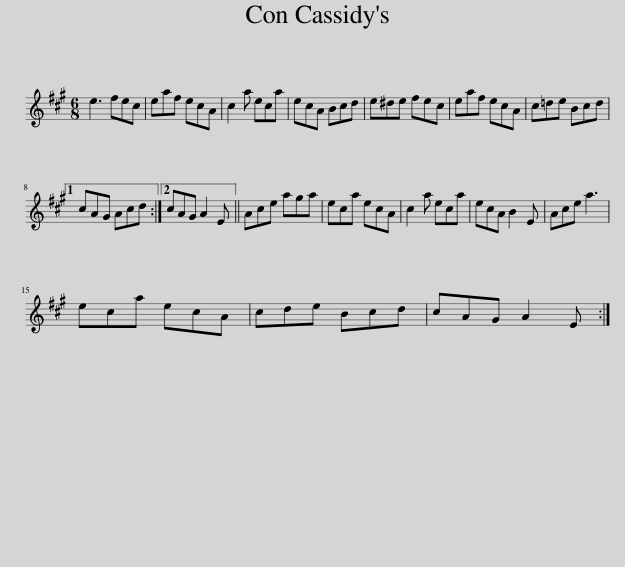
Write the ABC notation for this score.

X:1
L:1/8
M:6/8
I:linebreak $
K:A
V:1 treble
V:1
 e3 fec | eaf ecA | c2 a eca | ecA Bcd | e^de fec | %5
 eaf ecA | c=de Bcd |1$ cAG Acd :|2 cAG A2 E || Ace aga | %10
 eca ecA | c2 a eca | ecA B2 E | Ace a3 |$ eca ecA | %15
 cde Bcd | cAG A2 E :| %17
